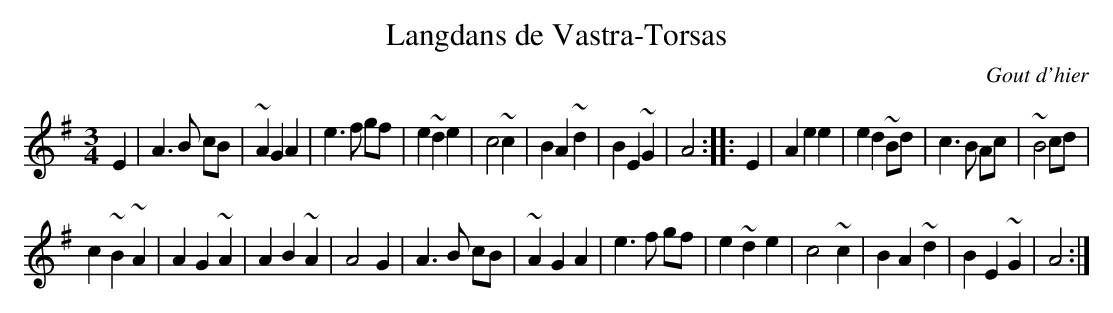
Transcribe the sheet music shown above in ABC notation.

X:1
T:Langdans de Vastra-Torsas
M:3/4
L:1/4
C:Gout d'hier
K:G
E|A>B c/B/|~AGA|e>f g/f/|e~de|\
c2~c|BA~d|BE~G|A2:|\
|:E|Aee|ed~B/d/|c>B A/c/|~B2 c/d/|
c~B~A|AG~A|AB~A|A2G|\
A>B c/B/|~AGA|e>f g/f/|e~de|\
c2~c|BA~d|BE~G|A2:|
